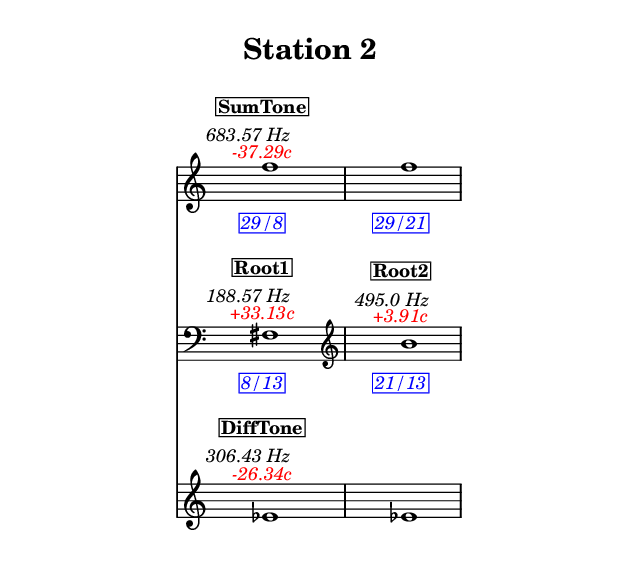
\version "2.20.0"
\language "english"

#(set-default-paper-size "a6" 'portrait)
#(set-global-staff-size 16)

\header {
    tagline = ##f
    title = \markup {
        \pad-around
            #3
            "Station 2"
        }
}

\layout {
    indent = #25
}

\paper {
    systems-per-page = 1
}

\score {
    \new Score
    <<
        \new Staff
        \with
        {
            \remove Time_signature_engraver
        }
        {
            \clef "treble"
            f''1
            - \tweak color #red
            ^ \markup {
                \halign
                    #0
                    \italic
                        {
                            -37.29c
                        }
                }
            ^ \markup {
                \halign
                    #1
                    \italic
                        {
                            683.57
                            Hz
                        }
                }
            ^ \markup {
                \pad-around
                    #1
                    \box
                        \vcenter
                            \halign
                                #0
                                \bold
                                    {
                                        SumTone
                                    }
                }
            - \tweak color #blue
            _ \markup {
                \pad-around
                    #1
                    \box
                        \halign
                            #0
                            \italic
                                {
                                    29/8
                                }
                }
            \override Score.NonMusicalPaperColumn.padding = #5
            \clef "treble"
            f''1
            - \tweak color #blue
            _ \markup {
                \pad-around
                    #1
                    \box
                        \halign
                            #0
                            \italic
                                {
                                    29/21
                                }
                }
        }
        \new Staff
        \with
        {
            \remove Time_signature_engraver
        }
        {
            \clef "bass"
            fs1
            - \tweak color #red
            ^ \markup {
                \halign
                    #0
                    \italic
                        {
                            +33.13c
                        }
                }
            ^ \markup {
                \halign
                    #1
                    \italic
                        {
                            188.57
                            Hz
                        }
                }
            ^ \markup {
                \pad-around
                    #1
                    \box
                        \vcenter
                            \halign
                                #0
                                \bold
                                    {
                                        Root1
                                    }
                }
            - \tweak color #blue
            _ \markup {
                \pad-around
                    #1
                    \box
                        \halign
                            #0
                            \italic
                                {
                                    8/13
                                }
                }
            \clef "treble"
            b'1
            - \tweak color #red
            ^ \markup {
                \halign
                    #0
                    \italic
                        {
                            +3.91c
                        }
                }
            ^ \markup {
                \halign
                    #1
                    \italic
                        {
                            495.0
                            Hz
                        }
                }
            ^ \markup {
                \pad-around
                    #1
                    \box
                        \vcenter
                            \halign
                                #0
                                \bold
                                    {
                                        Root2
                                    }
                }
            - \tweak color #blue
            _ \markup {
                \pad-around
                    #1
                    \box
                        \halign
                            #0
                            \italic
                                {
                                    21/13
                                }
                }
        }
        \new Staff
        \with
        {
            \remove Time_signature_engraver
        }
        {
            \clef "treble"
            ef'1
            - \tweak color #red
            ^ \markup {
                \halign
                    #0
                    \italic
                        {
                            -26.34c
                        }
                }
            ^ \markup {
                \halign
                    #1
                    \italic
                        {
                            306.43
                            Hz
                        }
                }
            ^ \markup {
                \pad-around
                    #1
                    \box
                        \vcenter
                            \halign
                                #0
                                \bold
                                    {
                                        DiffTone
                                    }
                }
            \clef "treble"
            ef'1
        }
    >>
}